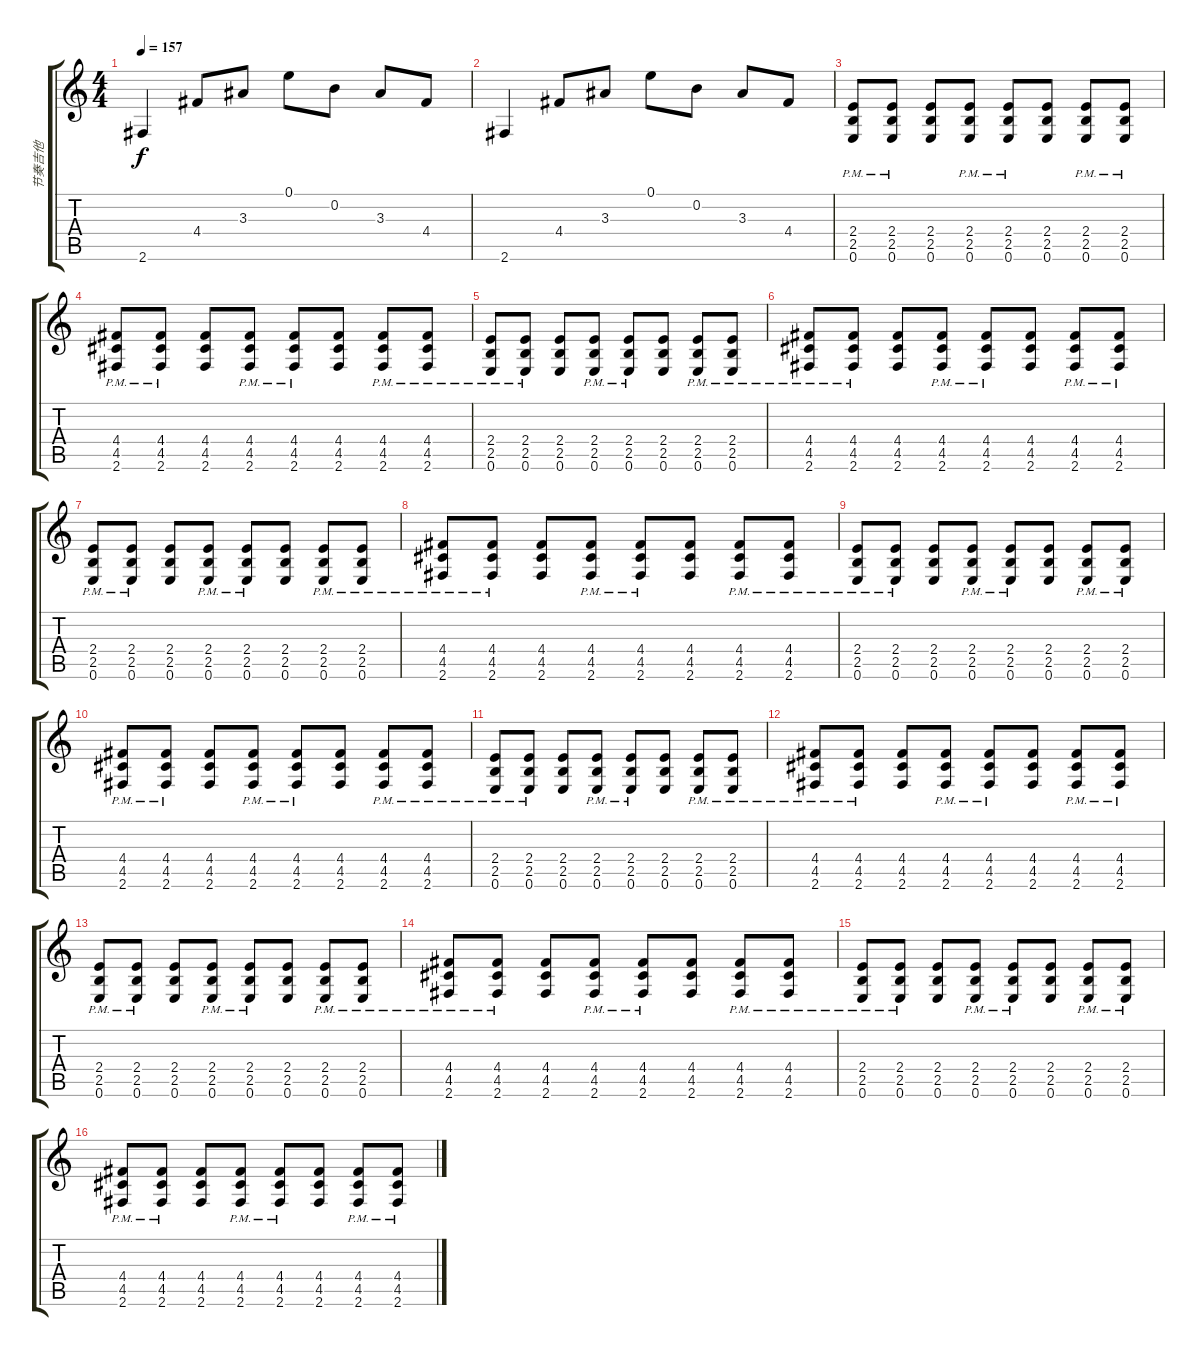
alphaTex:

\track ("节奏吉他" "节奏吉他") {instrument distortionguitar}
\staff {score tabs}
\tuning (E4 B3 G3 D3 A2 E2) {hide}
\ts (4 4)
\tempo 157
\clef g2
\ks c
2.6.4{dy f} 4.4.8 3.3.8 0.1.8 0.2.8 3.3.8 4.4.8 |
2.6.4 4.4.8 3.3.8 0.1.8 0.2.8 3.3.8 4.4.8 |
(2.4{pm} 2.5{pm} 0.6{pm}).8 (2.4{pm} 2.5{pm} 0.6{pm}).8 (2.4 2.5 0.6).8 (2.4{pm} 2.5{pm} 0.6{pm}).8 (2.4{pm} 2.5{pm} 0.6{pm}).8 (2.4 2.5 0.6).8 (2.4{pm} 2.5{pm} 0.6{pm}).8 (2.4{pm} 2.5{pm} 0.6{pm}).8 |
(4.4{pm} 4.5{pm} 2.6{pm}).8 (4.4{pm} 4.5{pm} 2.6{pm}).8 (4.4 4.5 2.6).8 (4.4{pm} 4.5{pm} 2.6{pm}).8 (4.4{pm} 4.5{pm} 2.6{pm}).8 (4.4 4.5 2.6).8 (4.4{pm} 4.5{pm} 2.6{pm}).8 (4.4{pm} 4.5{pm} 2.6{pm}).8 |
(2.4{pm} 2.5{pm} 0.6{pm}).8 (2.4{pm} 2.5{pm} 0.6{pm}).8 (2.4 2.5 0.6).8 (2.4{pm} 2.5{pm} 0.6{pm}).8 (2.4{pm} 2.5{pm} 0.6{pm}).8 (2.4 2.5 0.6).8 (2.4{pm} 2.5{pm} 0.6{pm}).8 (2.4{pm} 2.5{pm} 0.6{pm}).8 |
(4.4{pm} 4.5{pm} 2.6{pm}).8 (4.4{pm} 4.5{pm} 2.6{pm}).8 (4.4 4.5 2.6).8 (4.4{pm} 4.5{pm} 2.6{pm}).8 (4.4{pm} 4.5{pm} 2.6{pm}).8 (4.4 4.5 2.6).8 (4.4{pm} 4.5{pm} 2.6{pm}).8 (4.4{pm} 4.5{pm} 2.6{pm}).8 |
(2.4{pm} 2.5{pm} 0.6{pm}).8 (2.4{pm} 2.5{pm} 0.6{pm}).8 (2.4 2.5 0.6).8 (2.4{pm} 2.5{pm} 0.6{pm}).8 (2.4{pm} 2.5{pm} 0.6{pm}).8 (2.4 2.5 0.6).8 (2.4{pm} 2.5{pm} 0.6{pm}).8 (2.4{pm} 2.5{pm} 0.6{pm}).8 |
(4.4{pm} 4.5{pm} 2.6{pm}).8 (4.4{pm} 4.5{pm} 2.6{pm}).8 (4.4 4.5 2.6).8 (4.4{pm} 4.5{pm} 2.6{pm}).8 (4.4{pm} 4.5{pm} 2.6{pm}).8 (4.4 4.5 2.6).8 (4.4{pm} 4.5{pm} 2.6{pm}).8 (4.4{pm} 4.5{pm} 2.6{pm}).8 |
(2.4{pm} 2.5{pm} 0.6{pm}).8 (2.4{pm} 2.5{pm} 0.6{pm}).8 (2.4 2.5 0.6).8 (2.4{pm} 2.5{pm} 0.6{pm}).8 (2.4{pm} 2.5{pm} 0.6{pm}).8 (2.4 2.5 0.6).8 (2.4{pm} 2.5{pm} 0.6{pm}).8 (2.4{pm} 2.5{pm} 0.6{pm}).8 |
(4.4{pm} 4.5{pm} 2.6{pm}).8 (4.4{pm} 4.5{pm} 2.6{pm}).8 (4.4 4.5 2.6).8 (4.4{pm} 4.5{pm} 2.6{pm}).8 (4.4{pm} 4.5{pm} 2.6{pm}).8 (4.4 4.5 2.6).8 (4.4{pm} 4.5{pm} 2.6{pm}).8 (4.4{pm} 4.5{pm} 2.6{pm}).8 |
(2.4{pm} 2.5{pm} 0.6{pm}).8 (2.4{pm} 2.5{pm} 0.6{pm}).8 (2.4 2.5 0.6).8 (2.4{pm} 2.5{pm} 0.6{pm}).8 (2.4{pm} 2.5{pm} 0.6{pm}).8 (2.4 2.5 0.6).8 (2.4{pm} 2.5{pm} 0.6{pm}).8 (2.4{pm} 2.5{pm} 0.6{pm}).8 |
(4.4{pm} 4.5{pm} 2.6{pm}).8 (4.4{pm} 4.5{pm} 2.6{pm}).8 (4.4 4.5 2.6).8 (4.4{pm} 4.5{pm} 2.6{pm}).8 (4.4{pm} 4.5{pm} 2.6{pm}).8 (4.4 4.5 2.6).8 (4.4{pm} 4.5{pm} 2.6{pm}).8 (4.4{pm} 4.5{pm} 2.6{pm}).8 |
(2.4{pm} 2.5{pm} 0.6{pm}).8 (2.4{pm} 2.5{pm} 0.6{pm}).8 (2.4 2.5 0.6).8 (2.4{pm} 2.5{pm} 0.6{pm}).8 (2.4{pm} 2.5{pm} 0.6{pm}).8 (2.4 2.5 0.6).8 (2.4{pm} 2.5{pm} 0.6{pm}).8 (2.4{pm} 2.5{pm} 0.6{pm}).8 |
(4.4{pm} 4.5{pm} 2.6{pm}).8 (4.4{pm} 4.5{pm} 2.6{pm}).8 (4.4 4.5 2.6).8 (4.4{pm} 4.5{pm} 2.6{pm}).8 (4.4{pm} 4.5{pm} 2.6{pm}).8 (4.4 4.5 2.6).8 (4.4{pm} 4.5{pm} 2.6{pm}).8 (4.4{pm} 4.5{pm} 2.6{pm}).8 |
(2.4{pm} 2.5{pm} 0.6{pm}).8 (2.4{pm} 2.5{pm} 0.6{pm}).8 (2.4 2.5 0.6).8 (2.4{pm} 2.5{pm} 0.6{pm}).8 (2.4{pm} 2.5{pm} 0.6{pm}).8 (2.4 2.5 0.6).8 (2.4{pm} 2.5{pm} 0.6{pm}).8 (2.4{pm} 2.5{pm} 0.6{pm}).8 |
(4.4{pm} 4.5{pm} 2.6{pm}).8 (4.4{pm} 4.5{pm} 2.6{pm}).8 (4.4 4.5 2.6).8 (4.4{pm} 4.5{pm} 2.6{pm}).8 (4.4{pm} 4.5{pm} 2.6{pm}).8 (4.4 4.5 2.6).8 (4.4{pm} 4.5{pm} 2.6{pm}).8 (4.4{pm} 4.5{pm} 2.6{pm}).8
